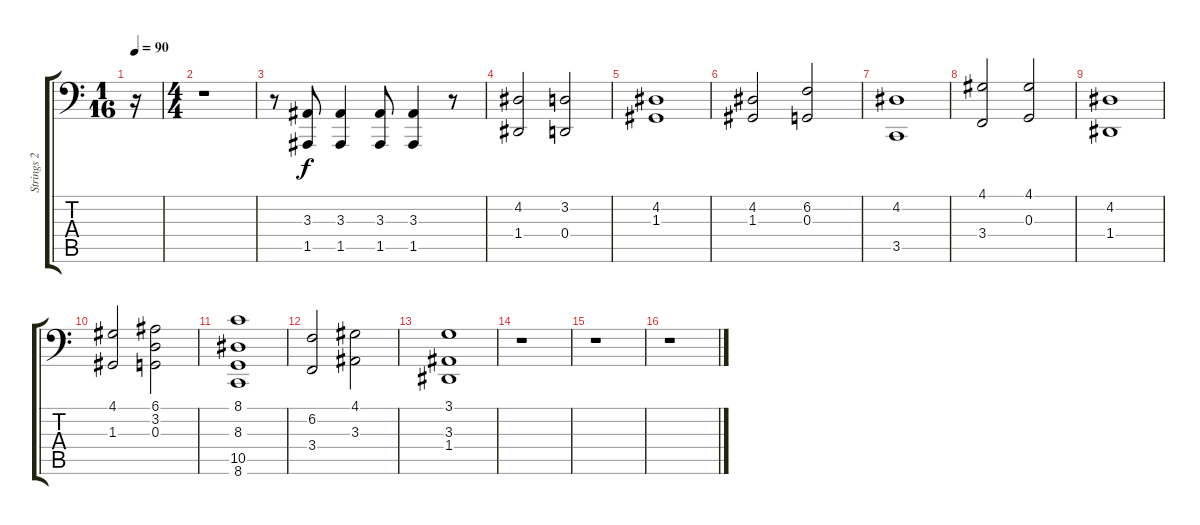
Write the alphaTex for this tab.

\track ("Strings 2" "Strings 2") {instrument stringensemble2}
\staff {score tabs}
\tuning (E3 B2 G2 D2 A1 E1) {hide}
\ts (1 16)
\tempo 90
\clef f4
\ks c
r.16{dy f instrument stringensemble2} |
\ts (4 4)
r.1 |
r.8 (3.3 1.5).8 (3.3 1.5).4 (3.3 1.5).8 (3.3 1.5).4 r.8 |
(4.2 1.4).2 (3.2 0.4).2 |
(4.2 1.3).1 |
(4.2 1.3).2 (6.2 0.3).2 |
(4.2 3.5).1 |
(4.1 3.4).2 (4.1 0.3).2 |
(4.2 1.4).1 |
(4.1 1.3).2 (6.1 3.2 0.3).2 |
(8.1 8.3 10.5 8.6).1 |
(6.2 3.4).2 (4.1 3.3).2 |
(3.1 3.3 1.4).1 |
r.1 |
r.1 |
r.1
